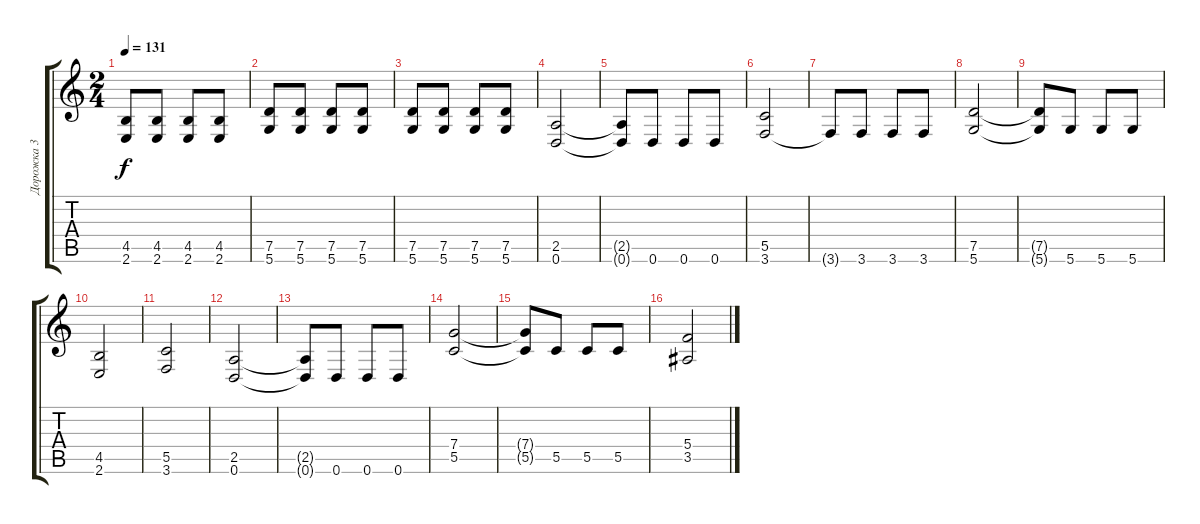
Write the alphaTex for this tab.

\track ("Дорожка 3" "Дорожка 3") {instrument distortionguitar}
\staff {score tabs}
\tuning (D4 A3 F3 C3 G2 D2) {hide}
\ts (2 4)
\tempo 131
\clef g2
\ks c
(4.5 2.6).8{dy f} (4.5 2.6).8 (4.5 2.6).8 (4.5 2.6).8 |
(7.5 5.6).8 (7.5 5.6).8 (7.5 5.6).8 (7.5 5.6).8 |
(7.5 5.6).8 (7.5 5.6).8 (7.5 5.6).8 (7.5 5.6).8 |
(2.5 0.6).2 |
(2.5{t} 0.6{t}).8 0.6.8 0.6.8 0.6.8 |
(5.5 3.6).2 |
3.6{t}.8 3.6.8 3.6.8 3.6.8 |
(7.5 5.6).2 |
(7.5{t} 5.6{t}).8 5.6.8 5.6.8 5.6.8 |
(4.5 2.6).2 |
(5.5 3.6).2 |
(2.5 0.6).2 |
(2.5{t} 0.6{t}).8 0.6.8 0.6.8 0.6.8 |
(7.4 5.5).2 |
(7.4{t} 5.5{t}).8 5.5.8 5.5.8 5.5.8 |
(5.4 3.5).2
